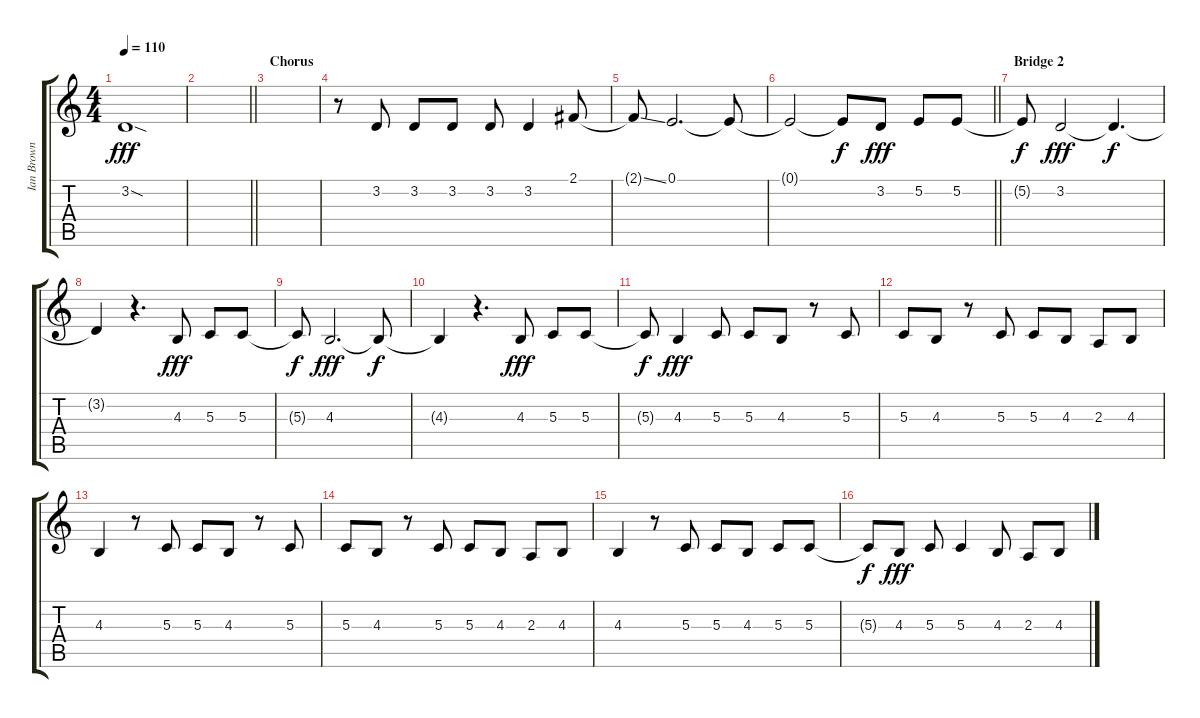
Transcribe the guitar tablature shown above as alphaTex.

\track ("Ian Brown" "Ian Brown") {instrument electricpiano1}
\staff {score tabs}
\tuning (E4 B3 G3 D3 A2 E2) {hide}
\ts (4 4)
\tempo 110
\clef g2
\ks c
3.2{sod}.1{dy fff} |
\barLineRight lightlight
|
\section ("" "Chorus")
|
r.8 3.2.8 3.2.8 3.2.8 3.2.8 3.2.4 2.1.8 |
2.1{ss t}.8 0.1.2{d} 0.1{t}.8 |
\barLineRight lightlight
0.1{t}.2 0.1{t}.8{dy f} 3.2.8{dy fff} 5.2.8 5.2.8 |
\section ("" "Bridge 2")
5.2{t}.8{dy f} 3.2.2{dy fff} 3.2{t}.4{d dy f} |
3.2{t}.4 r.4{d} 4.3.8{dy fff} 5.3.8 5.3.8 |
5.3{t}.8{dy f} 4.3.2{d dy fff} 4.3{t}.8{dy f} |
4.3{t}.4 r.4{d} 4.3.8{dy fff} 5.3.8 5.3.8 |
5.3{t}.8{dy f} 4.3.4{dy fff} 5.3.8 5.3.8 4.3.8 r.8 5.3.8 |
5.3.8 4.3.8 r.8 5.3.8 5.3.8 4.3.8 2.3.8 4.3.8 |
4.3.4 r.8 5.3.8 5.3.8 4.3.8 r.8 5.3.8 |
5.3.8 4.3.8 r.8 5.3.8 5.3.8 4.3.8 2.3.8 4.3.8 |
4.3.4 r.8 5.3.8 5.3.8 4.3.8 5.3.8 5.3.8 |
5.3{t}.8{dy f} 4.3.8{dy fff} 5.3.8 5.3.4 4.3.8 2.3.8 4.3.8
